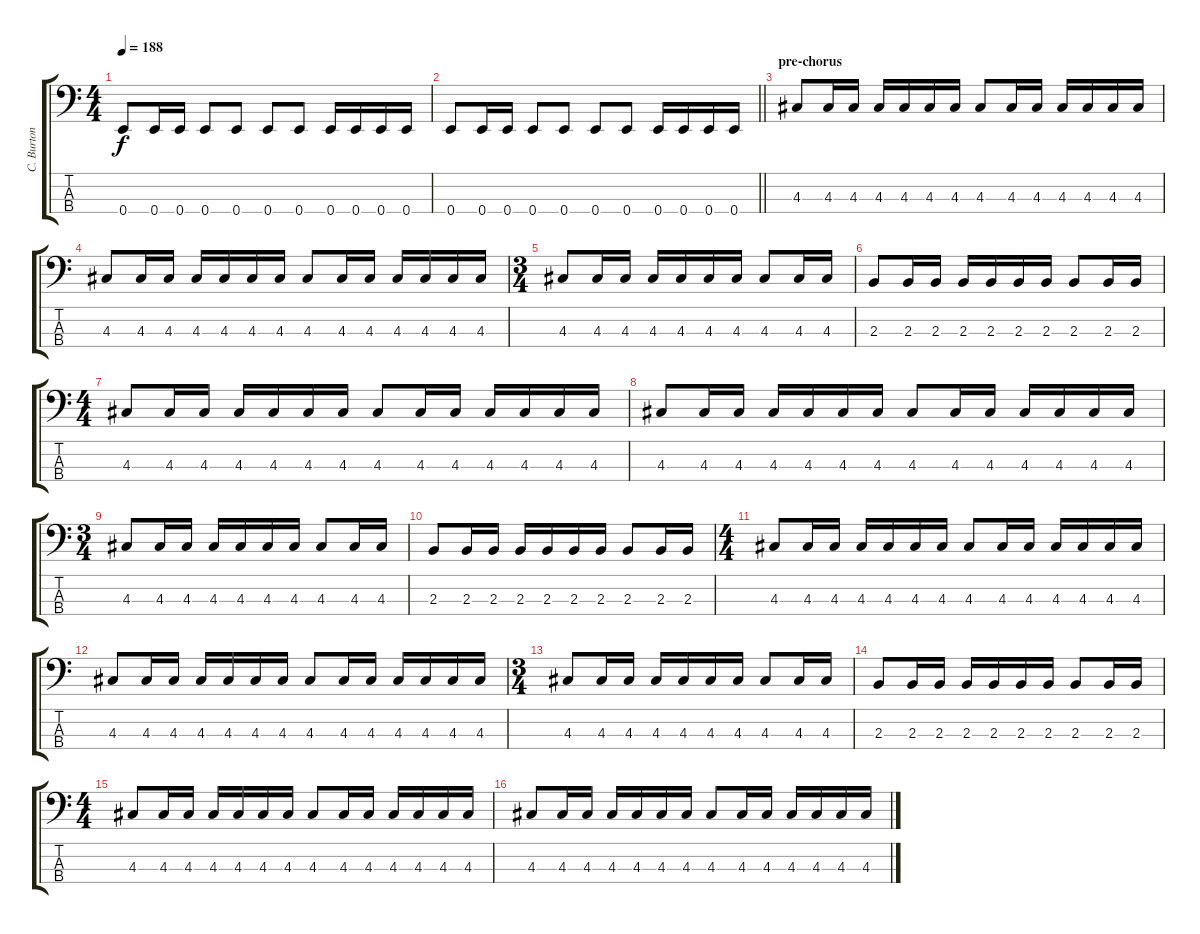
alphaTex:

\track ("C. Burton - Bass" "C. Burton ") {instrument electricbassfinger}
\staff {score tabs}
\tuning (G2 D2 A1 E1) {hide}
\ts (4 4)
\tempo 188
\clef f4
\ks c
0.4.8{dy f} 0.4.16 0.4.16 0.4.8 0.4.8 0.4.8 0.4.8 0.4.16 0.4.16 0.4.16 0.4.16 |
\barLineRight lightlight
0.4.8 0.4.16 0.4.16 0.4.8 0.4.8 0.4.8 0.4.8 0.4.16 0.4.16 0.4.16 0.4.16 |
\section ("" "pre-chorus")
4.3.8 4.3.16 4.3.16 4.3.16 4.3.16 4.3.16 4.3.16 4.3.8 4.3.16 4.3.16 4.3.16 4.3.16 4.3.16 4.3.16 |
4.3.8 4.3.16 4.3.16 4.3.16 4.3.16 4.3.16 4.3.16 4.3.8 4.3.16 4.3.16 4.3.16 4.3.16 4.3.16 4.3.16 |
\ts (3 4)
4.3.8 4.3.16 4.3.16 4.3.16 4.3.16 4.3.16 4.3.16 4.3.8 4.3.16 4.3.16 |
2.3.8 2.3.16 2.3.16 2.3.16 2.3.16 2.3.16 2.3.16 2.3.8 2.3.16 2.3.16 |
\ts (4 4)
4.3.8 4.3.16 4.3.16 4.3.16 4.3.16 4.3.16 4.3.16 4.3.8 4.3.16 4.3.16 4.3.16 4.3.16 4.3.16 4.3.16 |
4.3.8 4.3.16 4.3.16 4.3.16 4.3.16 4.3.16 4.3.16 4.3.8 4.3.16 4.3.16 4.3.16 4.3.16 4.3.16 4.3.16 |
\ts (3 4)
4.3.8 4.3.16 4.3.16 4.3.16 4.3.16 4.3.16 4.3.16 4.3.8 4.3.16 4.3.16 |
2.3.8 2.3.16 2.3.16 2.3.16 2.3.16 2.3.16 2.3.16 2.3.8 2.3.16 2.3.16 |
\ts (4 4)
4.3.8 4.3.16 4.3.16 4.3.16 4.3.16 4.3.16 4.3.16 4.3.8 4.3.16 4.3.16 4.3.16 4.3.16 4.3.16 4.3.16 |
4.3.8 4.3.16 4.3.16 4.3.16 4.3.16 4.3.16 4.3.16 4.3.8 4.3.16 4.3.16 4.3.16 4.3.16 4.3.16 4.3.16 |
\ts (3 4)
4.3.8 4.3.16 4.3.16 4.3.16 4.3.16 4.3.16 4.3.16 4.3.8 4.3.16 4.3.16 |
2.3.8 2.3.16 2.3.16 2.3.16 2.3.16 2.3.16 2.3.16 2.3.8 2.3.16 2.3.16 |
\ts (4 4)
4.3.8 4.3.16 4.3.16 4.3.16 4.3.16 4.3.16 4.3.16 4.3.8 4.3.16 4.3.16 4.3.16 4.3.16 4.3.16 4.3.16 |
4.3.8 4.3.16 4.3.16 4.3.16 4.3.16 4.3.16 4.3.16 4.3.8 4.3.16 4.3.16 4.3.16 4.3.16 4.3.16 4.3.16
